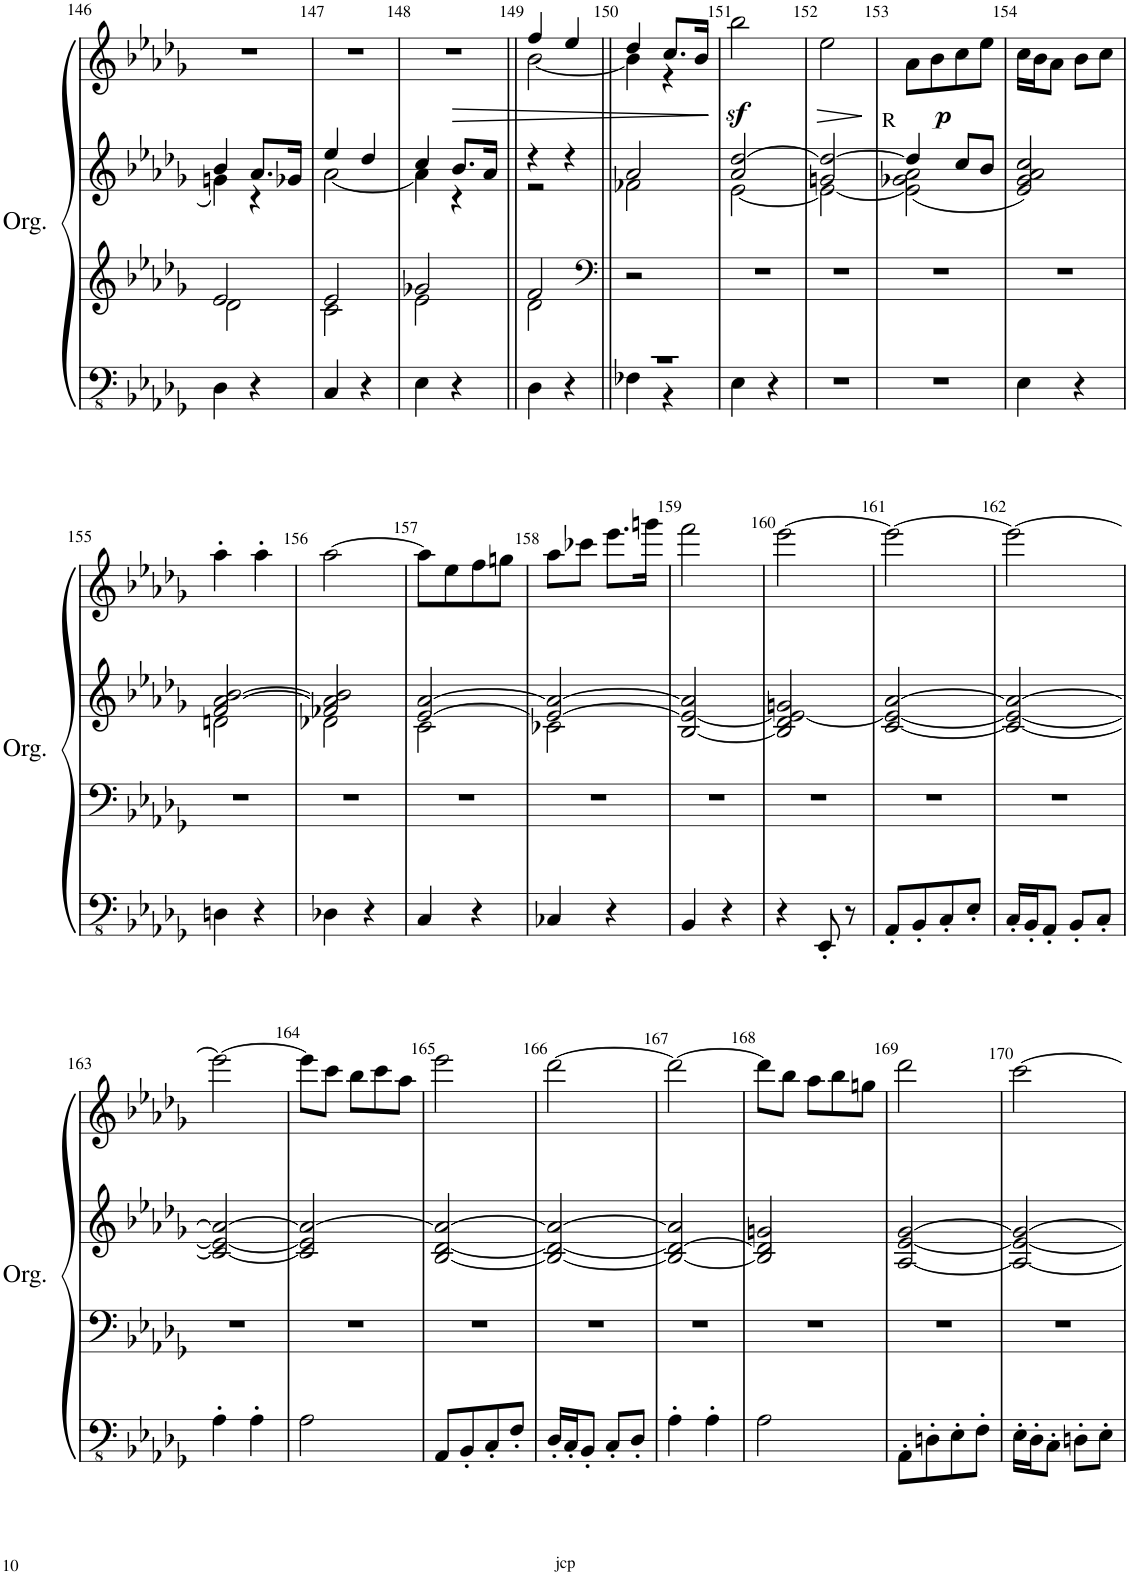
**kern	**kern	**kern	**kern	**dynam
*part1	*part1	*part1	*part1	*part1
*staff4	*staff3	*staff2	*staff1	*staff1/2/3/4
*I"Orgue à tuyaux	*	*	*	*
*I'Org.	*	*	*	*
!!LO:PB:g=z
*clefFv4	*clefG2	*clefG2	*clefG2	*
*k[b-e-a-d-g-]	*k[b-e-a-d-g-]	*k[b-e-a-d-g-]	*k[b-e-a-d-g-]	*
*M2/4	*M2/4	*M2/4	*M2/4	*
=146	=146	=146	=146	=146
*	*^	*^	*	*
4DD-\	2d-\	2e-/	4b-/	4gn\	2r	.
4r	.	.	8.a-/L	4r	.	.
.	.	.	16g-X/Jk	.	.	.
=147	=147	=147	=147	=147	=147	=147
4CC/	2c\	2e-/	4ee-/	[2a-\	2r	.
4r	.	.	4dd-/	.	.	.
=148	=148	=148	=148	=148	=148	=148
4EE-\	2e-\	2g-X/	4cc/	4a-\]	2r	.
4r	.	.	8.b-/L	4r	.	.
.	.	.	16a-/Jk	.	.	.
=149||	=149||	=149||	=149||	=149||	=149||	=149||
*	*	*	*	*	*^	*
4DD-\	2d-\	2f/	4r	2r	4ff/	[2b-\	.
4r	.	.	4r	.	4ee-/	.	.
*	*v	*v	*	*	*	*	*
=150||	=150||	=150||	=150||	=150||	=150||	=150||
*	*clefF4	*	*	*	*	*
*^	*	*	*	*	*	*
2r	4FF-X\	2r	2a-/	2f-X\	4dd-/	4b-\]	.
.	4r	.	.	.	8.cc/L	4r	.
.	.	.	.	.	16b-/Jk	.	.
*v	*v	*	*	*	*v	*v	*
=151	=151	=151	=151	=151	=151
4EE-\	2r	2a-/ [2dd-/	[2e-\	2bb-z<\	.
4r	.	.	.	.	.
=152	=152	=152	=152	=152	=152
2r	2r	2gn/ 2dd-/_	2e-\_	2ee-\	.
=153	=153	=153	=153	=153	=153
!	!	!LO:TX:a:t=R	!	!	!
2r	2r	4dd-/]	2e-\] 2g-X\ 2a-\	8a-\L	.
!	!	!	!	!	!LO:DY:a
.	.	.	.	8b-\	p
.	.	8cc/L	.	8cc\	.
.	.	8b-/J	.	8ee-\J	.
*	*	*v	*v	*	*
=154	=154	=154	=154	=154
4EE-\	2r	2e-/ 2g-/ 2a-/ 2cc/	16cc\LL	.
.	.	.	16b-\J	.
.	.	.	8a-\J	.
4r	.	.	8b-\L	.
.	.	.	8cc\J	.
!!LO:LB:g=z
=155	=155	=155	=155	=155
*	*	*^	*	*
4DDn\	2r	2f/ [>2a-/ [2b-/	2dn\	4aa-'\	.
4r	.	.	.	4aa-'\	.
=156	=156	=156	=156	=156	=156
4DD-X\	2r	2f-X/ 2a-/] 2b-/]	2d-X\	[2aa-\	.
4r	.	.	.	.	.
=157	=157	=157	=157	=157	=157
4CC/	2r	[2e-/ [2a-/	2c\	8aa-\L]	.
.	.	.	.	8ee-\	.
4r	.	.	.	8ff\	.
.	.	.	.	8ggn\J	.
=158	=158	=158	=158	=158	=158
4CC-X/	2r	2e-/_ 2a-/_	2c-X\	8aa-\L	.
.	.	.	.	8ccc-X\J	.
4r	.	.	.	8.eee-\L	.
.	.	.	.	16gggn\Jk	.
*	*	*v	*v	*	*
=159	=159	=159	=159	=159
4BBB-/	2r	[2B-/ 2e-/_ 2a-/]	2fff\	.
4r	.	.	.	.
=160	=160	=160	=160	=160
4r	2r	2B-/] 2d-/ 2e-/_ 2gn/	[2eee-\	.
8EEE-'/	.	.	.	.
8r	.	.	.	.
=161	=161	=161	=161	=161
8AAA-'/L	2r	[2c/ 2e-/_ [2a-/	2eee-\_	.
8BBB-'/	.	.	.	.
8CC'/	.	.	.	.
8EE-'/J	.	.	.	.
=162	=162	=162	=162	=162
16CC'/LL	2r	2c/_ 2e-/_ 2a-/_	2eee-\_	.
16BBB-'/J	.	.	.	.
8AAA-'/J	.	.	.	.
8BBB-'/L	.	.	.	.
8CC'/J	.	.	.	.
!!LO:LB:g=z
=163	=163	=163	=163	=163
4AA-'\	2r	2c/_ 2e-/_ 2a-/_	2eee-\_	.
4AA-'\	.	.	.	.
=164	=164	=164	=164	=164
2AA-\	2r	2c/] 2e-/] 2a-/_	8eee-\L]	.
.	.	.	8ccc\J	.
*	*	*	*Xbrackettup	*
.	.	.	12bb-\L	.
.	.	.	12ccc\	.
.	.	.	12aa-\J	.
=165	=165	=165	=165	=165
8AAA-/L	2r	[2B-/ [2d-/ 2a-/_	2eee-\	.
8BBB-'/	.	.	.	.
8CC'/	.	.	.	.
8FF'/J	.	.	.	.
=166	=166	=166	=166	=166
16DD-'/LL	2r	2B-/_ 2d-/_ 2a-/_	[2ddd-\	.
16CC'/J	.	.	.	.
8BBB-'/J	.	.	.	.
8CC'/L	.	.	.	.
8DD-'/J	.	.	.	.
=167	=167	=167	=167	=167
4AA-'\	2r	2B-/_ 2d-/_ 2a-/]	2ddd-\_	.
4AA-'\	.	.	.	.
=168	=168	=168	=168	=168
2AA-\	2r	2B-/] 2d-/] 2gn/	8ddd-\L]	.
.	.	.	8bb-\J	.
.	.	.	12aa-\L	.
.	.	.	12bb-\	.
.	.	.	12ggn\J	.
=169	=169	=169	=169	=169
8AAA-'\L	2r	[2A-/ [2e-/ [2g-/	2ddd-\	.
8DDn'\	.	.	.	.
8EE-'\	.	.	.	.
8FF'\J	.	.	.	.
=170	=170	=170	=170	=170
16EE-'\LL	2r	2A-/_ 2e-/_ 2g-/_	[2ccc\	.
16DD-'\J	.	.	.	.
8CC'\J	.	.	.	.
8DDn'\L	.	.	.	.
8EE-'\J	.	.	.	.
=	=	=	=	=
*-	*-	*-	*-	*-
